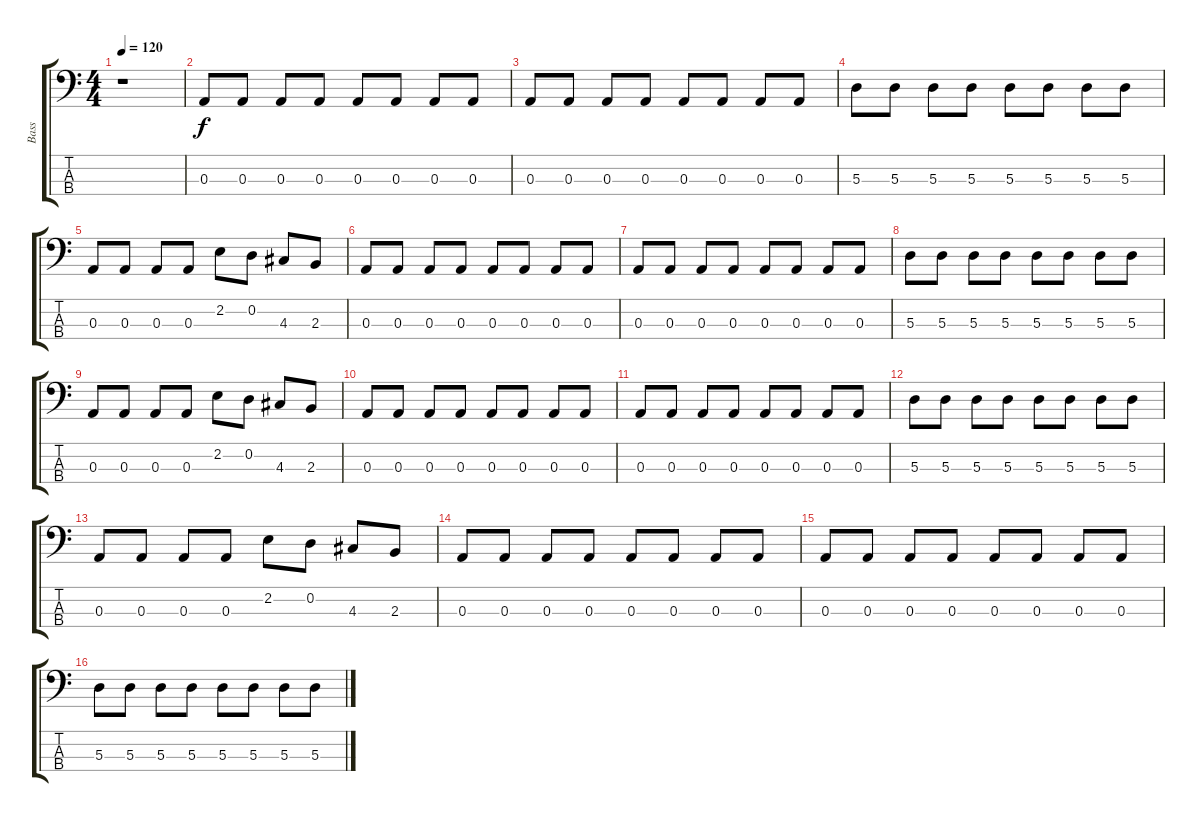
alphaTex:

\track ("Bass" "Bass") {instrument electricbassfinger}
\staff {score tabs}
\tuning (G2 D2 A1 E1) {hide}
\ts (4 4)
\tempo 120
\clef f4
\ks c
r.1{dy f instrument electricbassfinger} |
0.3.8 0.3.8 0.3.8 0.3.8 0.3.8 0.3.8 0.3.8 0.3.8 |
0.3.8 0.3.8 0.3.8 0.3.8 0.3.8 0.3.8 0.3.8 0.3.8 |
5.3.8 5.3.8 5.3.8 5.3.8 5.3.8 5.3.8 5.3.8 5.3.8 |
0.3.8 0.3.8 0.3.8 0.3.8 2.2.8 0.2.8 4.3.8 2.3.8 |
0.3.8 0.3.8 0.3.8 0.3.8 0.3.8 0.3.8 0.3.8 0.3.8 |
0.3.8 0.3.8 0.3.8 0.3.8 0.3.8 0.3.8 0.3.8 0.3.8 |
5.3.8 5.3.8 5.3.8 5.3.8 5.3.8 5.3.8 5.3.8 5.3.8 |
0.3.8 0.3.8 0.3.8 0.3.8 2.2.8 0.2.8 4.3.8 2.3.8 |
0.3.8 0.3.8 0.3.8 0.3.8 0.3.8 0.3.8 0.3.8 0.3.8 |
0.3.8 0.3.8 0.3.8 0.3.8 0.3.8 0.3.8 0.3.8 0.3.8 |
5.3.8 5.3.8 5.3.8 5.3.8 5.3.8 5.3.8 5.3.8 5.3.8 |
0.3.8 0.3.8 0.3.8 0.3.8 2.2.8 0.2.8 4.3.8 2.3.8 |
0.3.8 0.3.8 0.3.8 0.3.8 0.3.8 0.3.8 0.3.8 0.3.8 |
0.3.8 0.3.8 0.3.8 0.3.8 0.3.8 0.3.8 0.3.8 0.3.8 |
5.3.8 5.3.8 5.3.8 5.3.8 5.3.8 5.3.8 5.3.8 5.3.8
